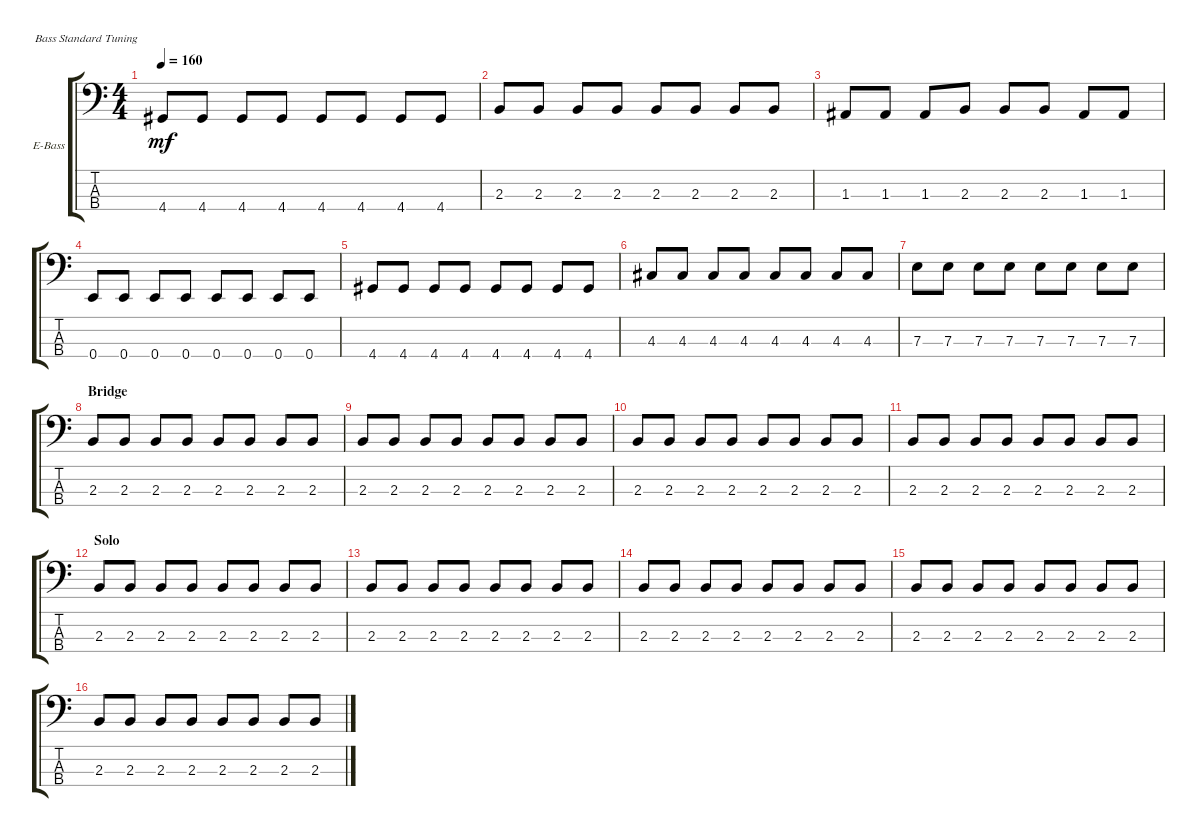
\defaultSystemsLayout 4
\bracketExtendMode groupsimilarinstruments
\firstSystemTrackNameOrientation horizontal
\otherSystemsTrackNameOrientation horizontal
\track ("Electric Bass" "E-Bass") {instrument electricbassfinger}
\staff {score tabs}
\tuning (G2 D2 A1 E1)
\ts (4 4)
\tempo 160
\clef f4
\ks c
4.4.8{dy mf} 4.4.8 4.4.8 4.4.8 4.4.8 4.4.8 4.4.8 4.4.8 |
2.3.8 2.3.8 2.3.8 2.3.8 2.3.8 2.3.8 2.3.8 2.3.8 |
1.3.8 1.3.8 1.3.8 2.3.8 2.3.8 2.3.8 1.3.8 1.3.8 |
0.4.8 0.4.8 0.4.8 0.4.8 0.4.8 0.4.8 0.4.8 0.4.8 |
4.4.8 4.4.8 4.4.8 4.4.8 4.4.8 4.4.8 4.4.8 4.4.8 |
4.3.8 4.3.8 4.3.8 4.3.8 4.3.8 4.3.8 4.3.8 4.3.8 |
7.3.8 7.3.8 7.3.8 7.3.8 7.3.8 7.3.8 7.3.8 7.3.8 |
\section ("" "Bridge")
2.3.8 2.3.8 2.3.8 2.3.8 2.3.8 2.3.8 2.3.8 2.3.8 |
2.3.8 2.3.8 2.3.8 2.3.8 2.3.8 2.3.8 2.3.8 2.3.8 |
2.3.8 2.3.8 2.3.8 2.3.8 2.3.8 2.3.8 2.3.8 2.3.8 |
2.3.8 2.3.8 2.3.8 2.3.8 2.3.8 2.3.8 2.3.8 2.3.8 |
\section ("" "Solo")
2.3.8 2.3.8 2.3.8 2.3.8 2.3.8 2.3.8 2.3.8 2.3.8 |
2.3.8 2.3.8 2.3.8 2.3.8 2.3.8 2.3.8 2.3.8 2.3.8 |
2.3.8 2.3.8 2.3.8 2.3.8 2.3.8 2.3.8 2.3.8 2.3.8 |
2.3.8 2.3.8 2.3.8 2.3.8 2.3.8 2.3.8 2.3.8 2.3.8 |
2.3.8 2.3.8 2.3.8 2.3.8 2.3.8 2.3.8 2.3.8 2.3.8
